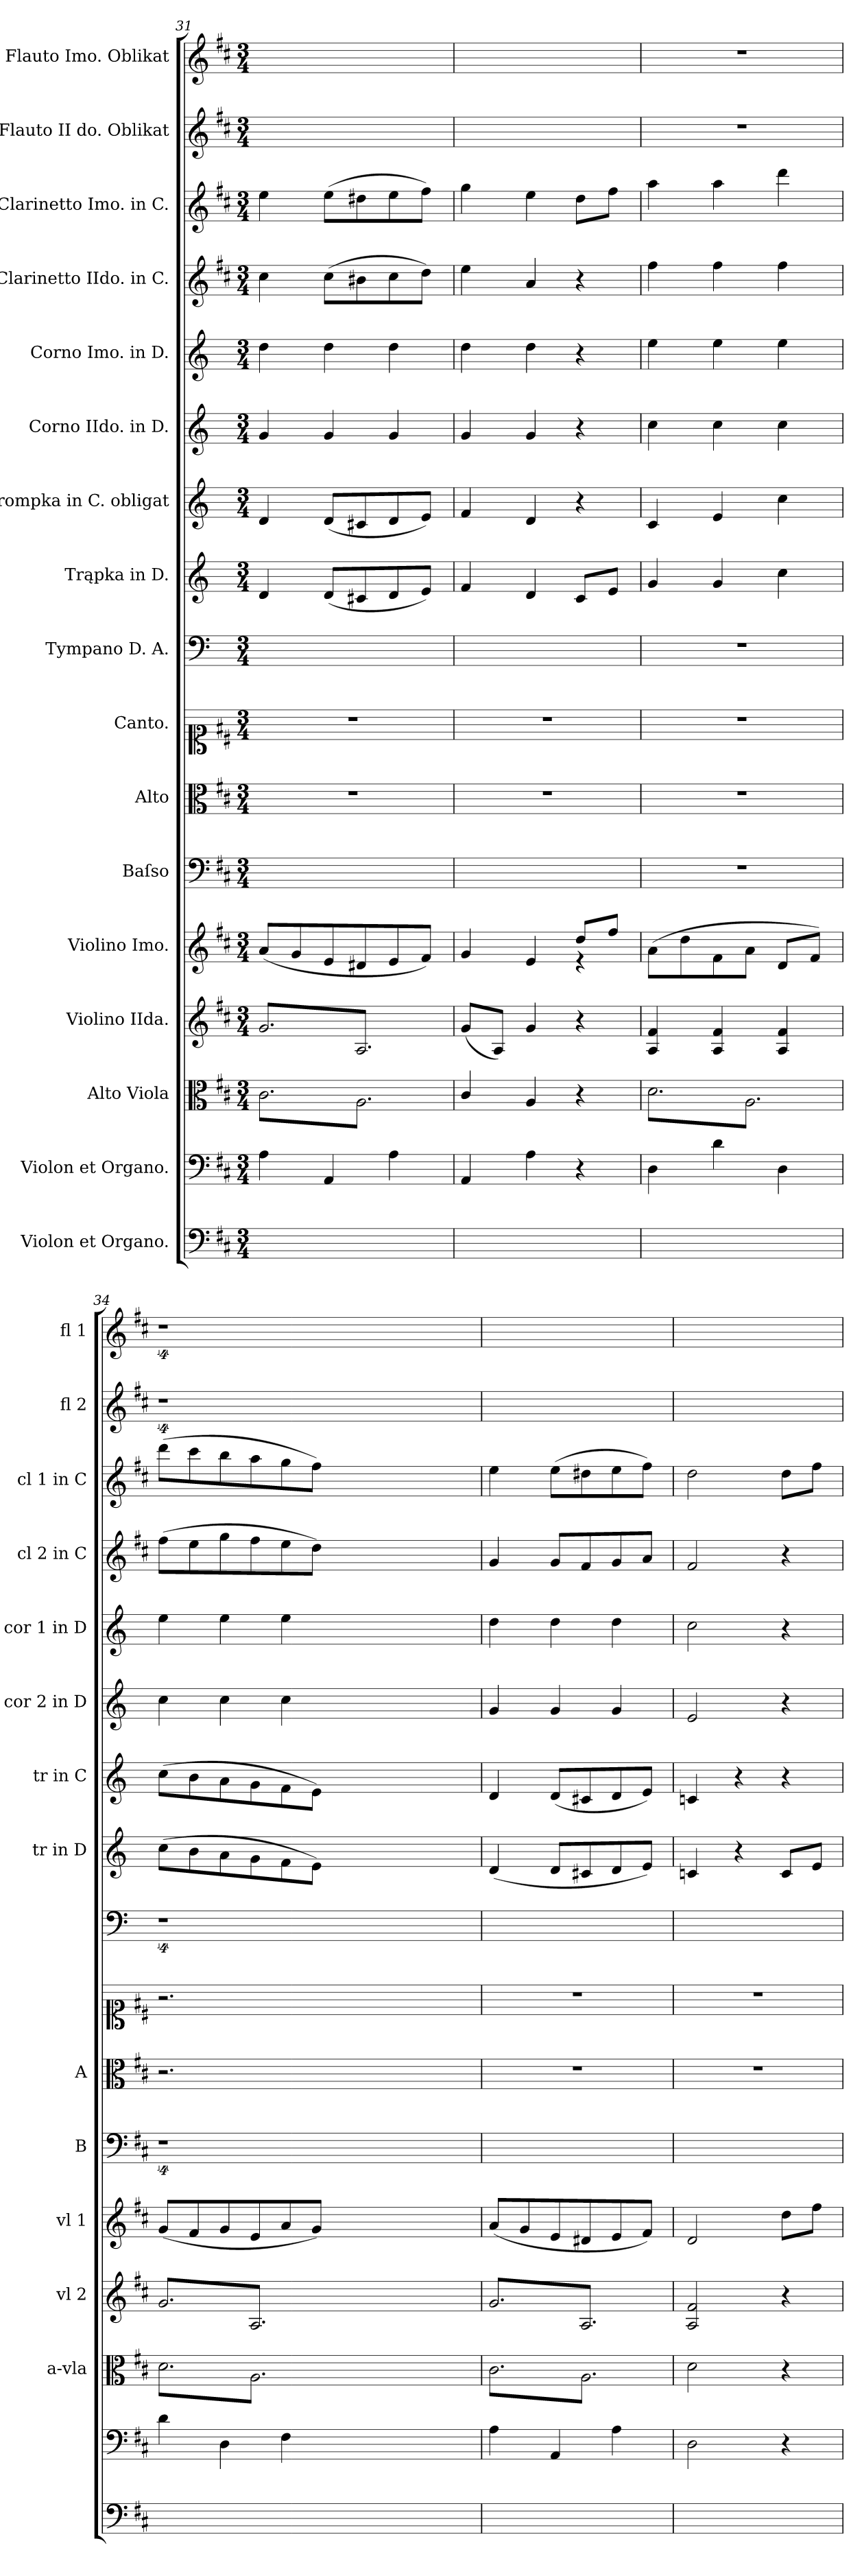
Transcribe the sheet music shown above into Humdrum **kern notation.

**kern	**kern	**kern	**kern	**kern	**kern	**kern	**kern	**kern	**kern	**kern	**kern	**kern	**kern	**kern	**kern	**kern
*part17	*part16	*part15	*part14	*part13	*part12	*part11	*part10	*part9	*part8	*part7	*part6	*part5	*part4	*part3	*part2	*part1
*staff17	*staff16	*staff15	*staff14	*staff13	*staff12	*staff11	*staff10	*staff9	*staff8	*staff7	*staff6	*staff5	*staff4	*staff3	*staff2	*staff1
*I"Violon et Organo.	*I"Violon et Organo.	*I"Alto Viola	*I"Violino IIda.	*I"Violino Imo.	*I"Baſso	*I"Alto	*I"Canto.	*I"Tympano D. A.	*I"Trąpka in D.	*I"Trompka in C. obligat	*I"Corno IIdo. in D.	*I"Corno Imo. in D.	*I"Clarinetto IIdo. in C.	*I"Clarinetto Imo. in C.	*I"Flauto II do. Oblikat	*I"Flauto Imo. Oblikat
*	*	*I'a-vla	*I'vl 2	*I'vl 1	*I'B	*I'A	*	*	*I'tr in D	*I'tr in C	*I'cor 2 in D	*I'cor 1 in D	*I'cl 2 in C	*I'cl 1 in C	*I'fl 2	*I'fl 1
*clefF4	*clefF4	*clefC3	*clefG2	*clefG2	*clefF4	*clefC3	*clefC1	*clefF4	*clefG2	*clefG2	*clefG2	*clefG2	*clefG2	*clefG2	*clefG2	*clefG2
*	*	*	*	*	*	*	*	*ITrd-1c-2	*ITrd-1c-2	*ITrd-1c-2	*ITrd6c10	*ITrd6c10	*	*	*	*
*k[f#c#]	*k[f#c#]	*k[f#c#]	*k[f#c#]	*k[f#c#]	*k[f#c#]	*k[f#c#]	*k[f#c#]	*k[f#c#]	*k[f#c#]	*k[f#c#]	*k[f#c#]	*k[f#c#]	*k[f#c#]	*k[f#c#]	*k[f#c#]	*k[f#c#]
*D:	*D:	*D:	*D:	*D:	*D:	*D:	*D:	*D:	*D:	*D:	*D:	*D:	*D:	*D:	*D:	*D:
*M3/4	*M3/4	*M3/4	*M3/4	*M3/4	*M3/4	*M3/4	*M3/4	*M3/4	*M3/4	*M3/4	*M3/4	*M3/4	*M3/4	*M3/4	*M3/4	*M3/4
=31	=31	=31	=31	=31	=31	=31	=31	=31	=31	=31	=31	=31	=31	=31	=31	=31
*	*	*tremolo	*	*	*	*	*	*	*	*	*	*	*	*	*	*
*	*	*	*tremolo	*	*	*	*	*	*	*	*	*	*	*	*	*
4A\yy	4A\	(8c#\L	(8g/L	(8a/L	2.ryy	2.r	2.r	2.ryy	4e/	4e/	4A/	4e\	4cc#\	4ee\	2.ryy	2.ryy
.	.	8A\)	8A/)	8g/	.	.	.	.	.	.	.	.	.	.	.	.
4AA/yy	4AA/	8c#\	8g/	8e/	.	.	.	.	(8e/L	(8e/L	4A/	4e\	(8cc#\L	(8ee\L	.	.
.	.	8A\)	8A/)	8d#X/	.	.	.	.	8d#X/	8d#X/	.	.	8b#X\	8dd#X\	.	.
4A\yy	4A\	8c#\	8g/	8e/	.	.	.	.	8e/	8e/	4A/	4e\	8cc#\	8ee\	.	.
.	.	8A\)J	8A/)J	8f#/J)	.	.	.	.	8f#/J)	8f#/J)	.	.	8dd\J)	8ff#\J)	.	.
*	*	*	*Xtremolo	*	*	*	*	*	*	*	*	*	*	*	*	*
*	*	*Xtremolo	*	*	*	*	*	*	*	*	*	*	*	*	*	*
=32	=32	=32	=32	=32	=32	=32	=32	=32	=32	=32	=32	=32	=32	=32	=32	=32
*	*	*	*	*^	*	*	*	*	*	*	*	*	*	*	*	*
4AA/yy	4AA/	4c#/	(8g/L	4g/	2ryy	2.ryy	2.r	2.r	2.ryy	4g/	4g/	4A/	4e\	4ee\	4gg\	2.ryy	2.ryy
.	.	.	8A/J)	.	.	.	.	.	.	.	.	.	.	.	.	.	.
4A\yy	4A\	4A/	4g/	4e/	.	.	.	.	.	4e/	4e/	4A/	4e\	4a/	4ee\	.	.
4ryy	4r	4r	4r	8dd!/L	4r	.	.	.	.	8d/L	4r	4r	4r	4r	8dd\L	.	.
.	.	.	.	8ff#!/J	.	.	.	.	.	8f#/J	.	.	.	.	8ff#\J	.	.
*	*	*	*	*v	*v	*	*	*	*	*	*	*	*	*	*	*	*
=33	=33	=33	=33	=33	=33	=33	=33	=33	=33	=33	=33	=33	=33	=33	=33	=33
*	*	*tremolo	*	*	*	*	*	*	*	*	*	*	*	*	*	*
4D\yy	4D\	(8d\L	4A/ 4f#/	(8a\L	2.r	2.r	2.r	2.r	4a/	4d/	4d\	4f#\	4ff#\	4aa\	2.r	2.r
.	.	8A\)	.	8dd\	.	.	.	.	.	.	.	.	.	.	.	.
4d\yy	4d\	8d\	4A/ 4f#/	8f#\	.	.	.	.	4a/	4f#/	4d\	4f#\	4ff#\	4aa\	.	.
.	.	8A\)	.	8a\J	.	.	.	.	.	.	.	.	.	.	.	.
4D\yy	4D\	8d\	4A/ 4f#/	8d/L	.	.	.	.	4dd\	4dd\	4d\	4f#\	4ff#\	4ddd\	.	.
.	.	8A\)J	.	8f#/J)	.	.	.	.	.	.	.	.	.	.	.	.
=34	=34	=34	=34	=34	=34	=34	=34	=34	=34	=34	=34	=34	=34	=34	=34	=34
*	*	*	*tremolo	*	*	*	*	*	*	*	*	*	*	*	*	*
4d\yy	4d\	(8d\L	(8g/L	(8g/L	4%9r	2.r	2.r	4%9r	(8dd\L	(8dd\L	4d\	4f#\	(8ff#\L	(8ddd\L	4%9r	4%9r
.	.	8A\)	8A/)	8f#/	.	.	.	.	8cc#\	8cc#\	.	.	8ee\	8ccc#\	.	.
4D\yy	4D\	8d\	8g/	8g/	.	.	.	.	8b\	8b\	4d\	4f#\	8gg\	8bb\	.	.
.	.	8A\)	8A/)	8e/	.	.	.	.	8a\	8a\	.	.	8ff#\	8aa\	.	.
4F#\yy	4F#\	8d\	8g/	8a/	.	.	.	.	8g\	8g\	4d\	4f#\	8ee\	8gg\	.	.
.	.	8A\)J	8A/)J	8g/J)	.	.	.	.	8f#\J)	8f#\J)	.	.	8dd\J)	8ff#\J)	.	.
1.ryy	1.ryy	1.ryy	1.ryy	1.ryy	.	1.ryy	1.ryy	.	1.ryy	1.ryy	1.ryy	1.ryy	1.ryy	1.ryy	.	.
.	.	.	.	.	.	.	.	.	.	.	.	.	.	.	.	.
.	.	.	.	.	.	.	.	.	.	.	.	.	.	.	.	.
=35	=35	=35	=35	=35	=35	=35	=35	=35	=35	=35	=35	=35	=35	=35	=35	=35
4A\yy	4A\	(8c#\L	(8g/L	(8a/L	2.ryy	2.r	2.r	2.ryy	(4e/	4e/	4A/	4e\	4g/	4ee\	2.ryy	2.ryy
.	.	8A\)	8A/)	8g/	.	.	.	.	.	.	.	.	.	.	.	.
4AA/yy	4AA/	8c#\	8g/	8e/	.	.	.	.	8e/L	(8e/L	4A/	4e\	8g/L	(8ee\L	.	.
.	.	8A\)	8A/)	8d#X/	.	.	.	.	8d#X/	8d#X/	.	.	8f#/	8dd#X\	.	.
4A\yy	4A\	8c#\	8g/	8e/	.	.	.	.	8e/	8e/	4A/	4e\	8g/	8ee\	.	.
.	.	8A\)J	8A/)J	8f#/J)	.	.	.	.	8f#/J)	8f#/J)	.	.	8a/J	8ff#\J)	.	.
*	*	*	*Xtremolo	*	*	*	*	*	*	*	*	*	*	*	*	*
*	*	*Xtremolo	*	*	*	*	*	*	*	*	*	*	*	*	*	*
=36	=36	=36	=36	=36	=36	=36	=36	=36	=36	=36	=36	=36	=36	=36	=36	=36
2D\yy	2D\	2d\	2A/ 2f#/	2d/	2.ryy	2.r	2.r	2.ryy	4dn/	4dn/	2F#/	2d\	2f#/	2dd\	2.ryy	2.ryy
.	.	.	.	.	.	.	.	.	.	.	.	.	.	.	.	.
.	.	.	.	.	.	.	.	.	4r	4r	.	.	.	.	.	.
4ryy	4r	4r	4r	8dd\L	.	.	.	.	8d/L	4r	4r	4r	4r	8dd\L	.	.
.	.	.	.	8ff#\J	.	.	.	.	8f#/J	.	.	.	.	8ff#\J	.	.
=	=	=	=	=	=	=	=	=	=	=	=	=	=	=	=	=
*-	*-	*-	*-	*-	*-	*-	*-	*-	*-	*-	*-	*-	*-	*-	*-	*-
